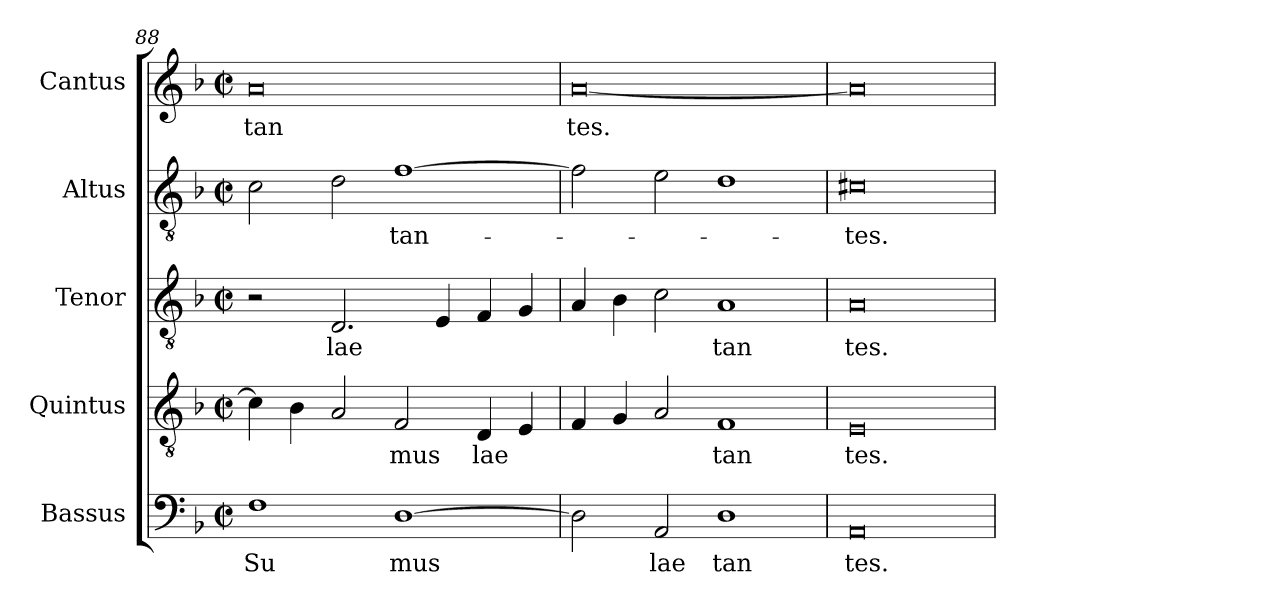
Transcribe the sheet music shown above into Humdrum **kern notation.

**kern	**text	**kern	**text	**kern	**text	**kern	**text	**kern	**text
*part5	*part5	*part4	*part4	*part3	*part3	*part2	*part2	*part1	*part1
*staff5	*staff5	*staff4	*staff4	*staff3	*staff3	*staff2	*staff2	*staff1	*staff1
*I"Bassus	*	*I"Quintus	*	*I"Tenor	*	*I"Altus	*	*I"Cantus	*
*clefF4	*	*clefGv2	*	*clefGv2	*	*clefGv2	*	*clefG2	*
*k[b-]	*	*k[b-]	*	*k[b-]	*	*k[b-]	*	*k[b-]	*
*F:	*	*F:	*	*F:	*	*F:	*	*F:	*
*M2/2	*	*M2/2	*	*M2/2	*	*M2/2	*	*M2/2	*
*met(c|)	*	*met(c|)	*	*met(c|)	*	*met(c|)	*	*met(c|)	*
=88	=88	=88	=88	=88	=88	=88	=88	=88	=88
!	!LO:LY:b:cj	!	!	!	!	!	!	!	!LO:LY:b:cj
1F	Su	4c\]	.	2r	.	2c\	.	0a	tan
.	.	4B-\	.	.	.	.	.	.	.
!	!	!	!	!	!LO:LY:b	!	!	!	!
.	.	2A/	.	2.D/	lae	2d\	.	.	.
!	!LO:LY:b	!	!LO:LY:b:cj	!	!	!	!LO:LY:b:cj	!	!
[>1D	mus	2F/	mus	.	.	[>1f	-tan-	.	.
.	.	.	.	4E/	.	.	.	.	.
!	!	!	!LO:LY:b	!	!	!	!	!	!
.	.	4D/	lae	4F/	.	.	.	.	.
.	.	4E/	.	4G/	.	.	.	.	.
=89	=89	=89	=89	=89	=89	=89	=89	=89	=89
!	!	!	!	!	!	!	!	!	!LO:LY:b
2D\]	.	4F/	.	4A/	.	2f\]	.	[<0a	tes.
.	.	4G/	.	4B-\	.	.	.	.	.
!	!LO:LY:b:cj	!	!	!	!	!	!	!	!
2AA/	lae	2A/	.	2c\	.	2e\	.	.	.
!	!LO:LY:b:cj	!	!LO:LY:b:cj	!	!LO:LY:b:cj	!	!	!	!
1D	tan	1F	tan	1A	tan	1d	.	.	.
=90	=90	=90	=90	=90	=90	=90	=90	=90	=90
!	!LO:LY:b:cj	!	!LO:LY:b:cj	!	!LO:LY:b:cj	!	!LO:LY:b:cj	!	!
0AA	tes.	0E	tes.	0A	tes.	0c#X	-tes.	0a]	.
=	=!	=	=!	=	=!	=	=!	=!	=!
*-	*-	*-	*-	*-	*-	*-	*-	*-	*-
